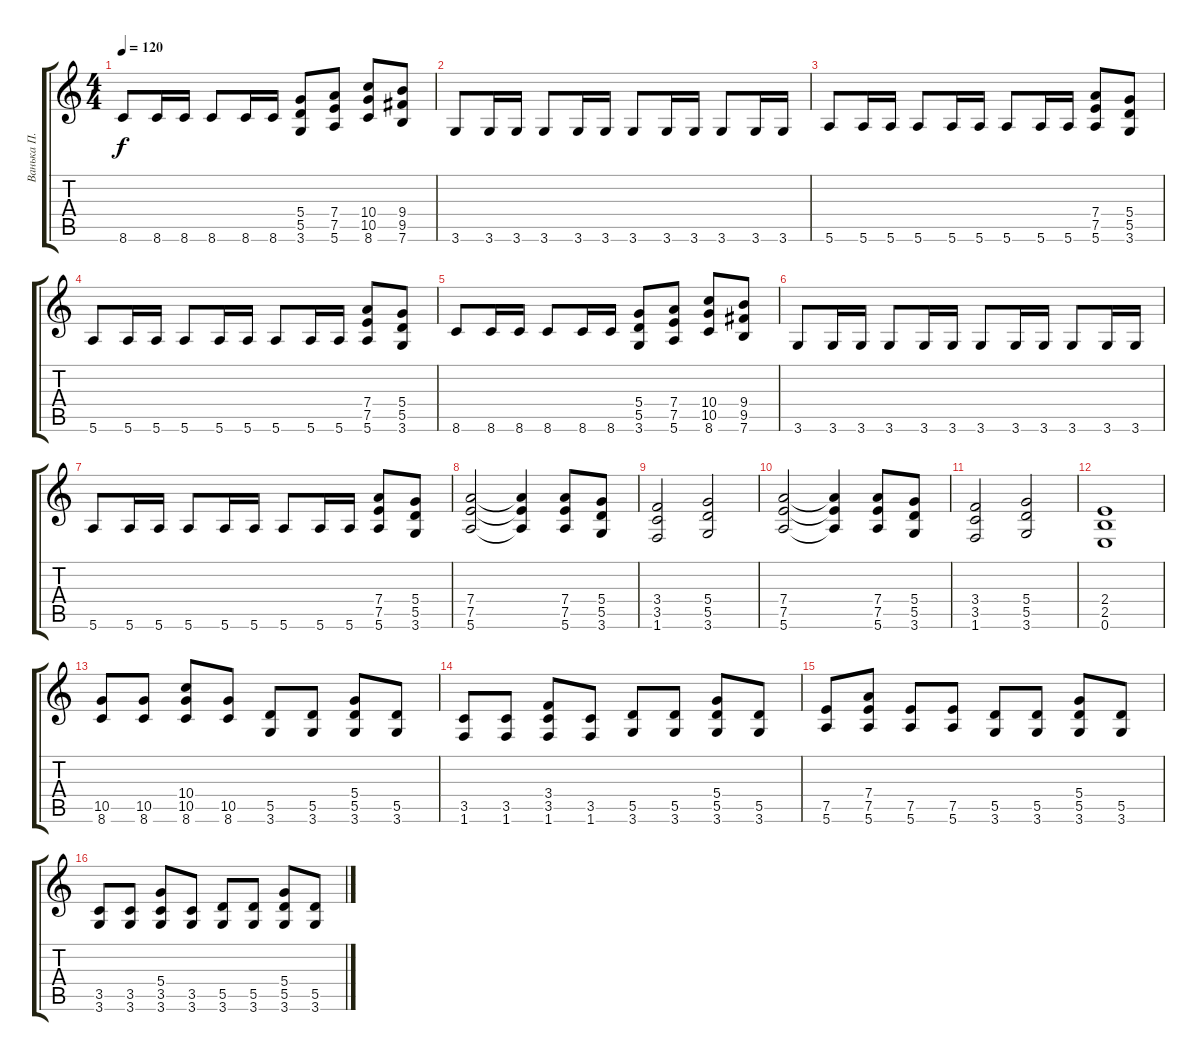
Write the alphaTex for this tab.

\track ("Ванька П." "Ванька П.") {instrument distortionguitar}
\staff {score tabs}
\tuning (E4 B3 G3 D3 A2 E2) {hide}
\ts (4 4)
\tempo 120
\clef g2
\ks c
8.6.8{dy f} 8.6.16 8.6.16 8.6.8 8.6.16 8.6.16 (5.4 5.5 3.6).8 (7.4 7.5 5.6).8 (10.4 10.5 8.6).8 (9.4 9.5 7.6).8 |
3.6.8 3.6.16 3.6.16 3.6.8 3.6.16 3.6.16 3.6.8 3.6.16 3.6.16 3.6.8 3.6.16 3.6.16 |
5.6.8 5.6.16 5.6.16 5.6.8 5.6.16 5.6.16 5.6.8 5.6.16 5.6.16 (7.4 7.5 5.6).8 (5.4 5.5 3.6).8 |
5.6.8 5.6.16 5.6.16 5.6.8 5.6.16 5.6.16 5.6.8 5.6.16 5.6.16 (7.4 7.5 5.6).8 (5.4 5.5 3.6).8 |
8.6.8 8.6.16 8.6.16 8.6.8 8.6.16 8.6.16 (5.4 5.5 3.6).8 (7.4 7.5 5.6).8 (10.4 10.5 8.6).8 (9.4 9.5 7.6).8 |
3.6.8 3.6.16 3.6.16 3.6.8 3.6.16 3.6.16 3.6.8 3.6.16 3.6.16 3.6.8 3.6.16 3.6.16 |
5.6.8 5.6.16 5.6.16 5.6.8 5.6.16 5.6.16 5.6.8 5.6.16 5.6.16 (7.4 7.5 5.6).8 (5.4 5.5 3.6).8 |
(7.4 7.5 5.6).2 (7.4{t} 7.5{t} 5.6{t}).4 (7.4 7.5 5.6).8 (5.4 5.5 3.6).8 |
(3.4 3.5 1.6).2 (5.4 5.5 3.6).2 |
(7.4 7.5 5.6).2 (7.4{t} 7.5{t} 5.6{t}).4 (7.4 7.5 5.6).8 (5.4 5.5 3.6).8 |
(3.4 3.5 1.6).2 (5.4 5.5 3.6).2 |
(2.4 2.5 0.6).1 |
(10.5 8.6).8 (10.5 8.6).8 (10.4 10.5 8.6).8 (10.5 8.6).8 (5.5 3.6).8 (5.5 3.6).8 (5.4 5.5 3.6).8 (5.5 3.6).8 |
(3.5 1.6).8 (3.5 1.6).8 (3.4 3.5 1.6).8 (3.5 1.6).8 (5.5 3.6).8 (5.5 3.6).8 (5.4 5.5 3.6).8 (5.5 3.6).8 |
(7.5 5.6).8 (7.4 7.5 5.6).8 (7.5 5.6).8 (7.5 5.6).8 (5.5 3.6).8 (5.5 3.6).8 (5.4 5.5 3.6).8 (5.5 3.6).8 |
(3.5 3.6).8 (3.5 3.6).8 (5.4 3.5 3.6).8 (3.5 3.6).8 (5.5 3.6).8 (5.5 3.6).8 (5.4 5.5 3.6).8 (5.5 3.6).8
